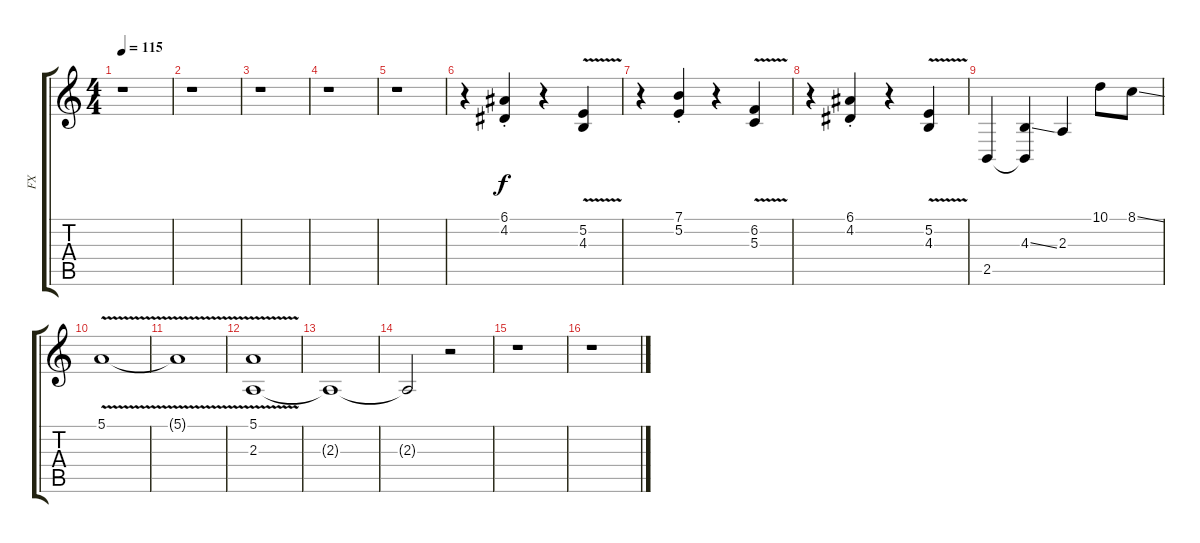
\track ("FX" "FX") {instrument choiraahs}
\staff {score tabs}
\tuning (E4 B3 G3 D3 A2 E2) {hide}
\ts (4 4)
\tempo 115
\clef g2
\ks c
r.1{dy f} |
r.1 |
r.1 |
r.1 |
r.1 |
r.4 (6.1{st} 4.2{st}).4 r.4 (5.2{v} 4.3{v}).4 |
r.4 (7.1{st} 5.2{st}).4 r.4 (6.2{v} 5.3{v}).4 |
r.4 (6.1{st} 4.2{st}).4 r.4 (5.2{v} 4.3{v}).4 |
2.5.4 (4.3{ss} 2.5{t}).4 2.3.4 10.1.8 8.1{ss}.8 |
5.1{v}.1 |
5.1{t}.1 |
(5.1{v} 2.3).1 |
2.3{t}.1 |
2.3{t}.2 r.2 |
r.1 |
r.1
